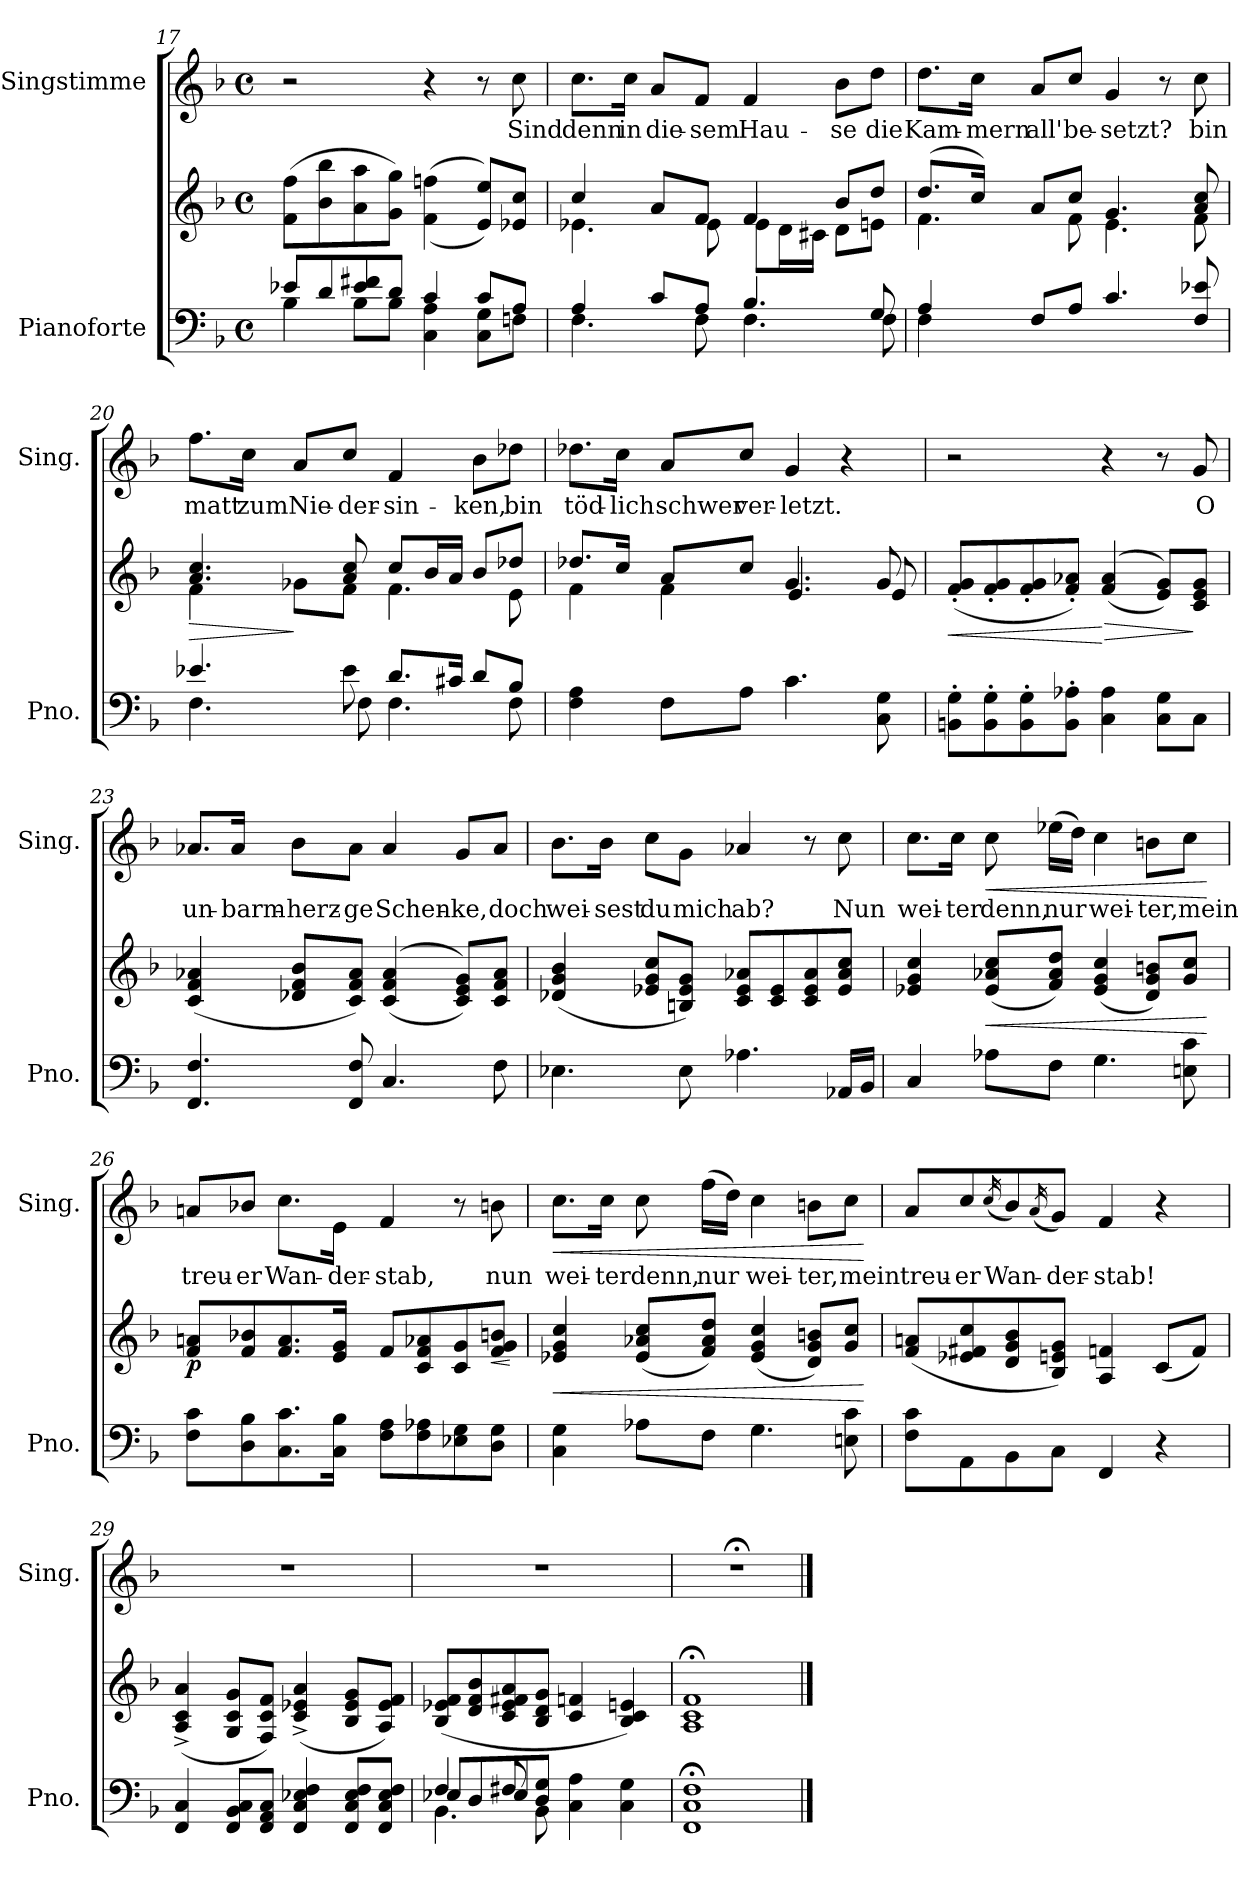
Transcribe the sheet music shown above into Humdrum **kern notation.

**kern	**kern	**dynam	**kern	**text	**dynam
*part2	*part2	*part2	*part1	*part1	*part1
*staff3	*staff2	*staff2/3	*staff1	*staff1	*staff1
*I"Pianoforte	*	*	*I"Singstimme	*	*
*I'Pno.	*	*	*I'Sing.	*	*
!!LO:LB:g=z
*clefF4	*clefG2	*	*clefG2	*	*
*k[b-]	*k[b-]	*	*k[b-]	*	*
*M4/4	*M4/4	*	*M4/4	*	*
*met(c)	*met(c)	*	*met(c)	*	*
=17	=17	=17	=17	=17	=17
*^	*	*	*	*	*
8e-X/L	4B-\	(>8f\ 8ff\L	.	2r	.	.
8d/	.	8b-\ 8bb-\	.	.	.	.
8e-/ 8f#X/	8B-\L	8a\ 8aa\	.	.	.	.
8d/J	8B-\J	8g\ 8gg\J)	.	.	.	.
4c/	4C\ 4A\	(>(>4f\ 4ffn\	.	4r	.	.
8c/L	8C\ 8G\L	8e/ 8ee/L))	.	8r	.	.
!	!	!	!	!	!LO:LY:b	!
8A/J	8Fn\J	8e-X/ 8cc/J	.	8cc\	Sind	.
!!LO:PB:g=z
=18	=18	=18	=18	=18	=18	=18
*	*	*^	*	*	*	*
!	!	!	!	!	!	!LO:LY:b	!
4A/	4.F\	4cc/	4.e-X\	.	8.cc\L	denn	.
!	!	!	!	!	!	!LO:LY:b	!
.	.	.	.	.	16cc\Jk	in	.
!	!	!	!	!	!	!LO:LY:b	!
8c/L	.	8a/L	.	.	8a/L	die-	.
!	!	!	!	!	!	!LO:LY:b	!
8A/J	8F\	8f/J	8e-\	.	8f/J	-sem	.
!	!	!	!	!	!	!LO:LY:b	!
4.B-/	4.F\	4f/	8e-\L	.	4f/	Hau-	.
.	.	.	16d\L	.	.	.	.
.	.	.	16c#X\JJ	.	.	.	.
!	!	!	!	!	!	!LO:LY:b	!
.	.	8b-/L	8d\L	.	8b-\L	se	.
!	!	!	!	!	!	!LO:LY:b	!
8G/	8F\	8dd/J	8en\J	.	8dd\J	die	.
=19	=19	=19	=19	=19	=19	=19	=19
!	!	!	!	!	!	!LO:LY:b	!
4A/	4F\	(>8.dd/L	4.f\	.	8.dd\L	Kam-	.
!	!	!	!	!	!	!LO:LY:b	!
.	.	16cc/Jk)	.	.	16cc\Jk	-mern	.
!	!	!	!	!	!	!LO:LY:b	!
8F/L	4ryy	8a/L	.	.	8a/L	all'	.
!	!	!	!	!	!	!LO:LY:b	!
8A/J	.	8cc/J	8f\	.	8cc/J	be-	.
!	!	!	!	!	!	!LO:LY:b	!
4.c/	2ryy	4.g/	4.e\	.	4g/	-setzt?	.
.	.	.	.	.	8r	.	.
!	!	!	!	!	!	!LO:LY:b	!
8F/ 8e-X/	.	8a/ 8cc/	8f\	.	8cc\	bin	.
!!LO:LB:g=z
=20	=20	=20	=20	=20	=20	=20	=20
!	!	!	!	!LO:HP:b	!	!LO:LY:b	!
4.e-X/	4.F\	4.a/ 4.cc/	4f\	>	8.ff\L	matt	.
!	!	!	!	!	!	!LO:LY:b	!
.	.	.	.	.	16cc\Jk	zum	.
!	!	!	!	!	!	!LO:LY:b	!
.	.	.	8g-X\L	]	8a/L	Nie-	.
!	!	!	!	!	!	!LO:LY:b	!
8e-\	8F\	8a/ 8cc/	8f\J	.	8cc/J	-der-	.
!	!	!	!	!	!	!LO:LY:b	!
8.d/L	4.F\	8cc/L	4.f\	.	4f/	-sin-	.
.	.	16b-/L	.	.	.	.	.
16c#X/Jk	.	16a/JJ	.	.	.	.	.
!	!	!	!	!	!	!LO:LY:b	!
8d/L	.	8b-/L	.	.	8b-\L	-ken,	.
!	!	!	!	!	!	!LO:LY:b	!
8B-/J	8F\	8dd-X/J	8e\	.	8dd-X\J	bin	.
!!LO:PB:g=z
=21	=21	=21	=21	=21	=21	=21	=21
!	!	!	!	!	!	!LO:LY:b	!
*v	*v	*	*	*	*	*	*
4F\ 4A\	8.dd-X/L	4f\	.	8.dd-X\L	töd-	.
!	!	!	!	!	!LO:LY:b	!
.	16cc/Jk	.	.	16cc\Jk	-lich	.
!	!	!	!	!	!LO:LY:b	!
8F\L	8a/L	4f\	.	8a/L	schwer	.
!	!	!	!	!	!LO:LY:b	!
8A\J	8cc/J	.	.	8cc/J	ver-	.
!	!	!	!	!	!LO:LY:b	!
4.c\	4.g/	4.e/	.	4g/	-letzt.	.
.	.	.	.	4r	.	.
8C\ 8G\	8g/	8e/	.	.	.	.
=22	=22	=22	=22	=22	=22	=22
!	!	!	!LO:HP:b	!	!	!
*	*v	*v	*	*	*	*
8BBn\' 8G\'L	(<8f/' 8g/'L	<	2r	.	.
8BB\' 8G\'	8f/' 8g/'	.	.	.	.
8BB\' 8G\'	8f/' 8g/'	.	.	.	.
8BB\' 8A-X\'J	8f/' 8a-X/'J)	.	.	.	.
!	!	!LO:HP:n=1:b	!	!	!
4C\ 4A-\	(<(<4f/ 4a-/	[ >	4r	.	.
8C\ 8G\L	8e/ 8g/L))	.	8r	.	.
!	!	!	!	!LO:LY:b	!
8C\J	8c/ 8e/ 8g/J	]	8g/	O	.
=23	=23	=23	=23	=23	=23
!	!	!	!	!LO:LY:b	!
4.FF/ 4.F/	(<4c/ 4f/ 4a-X/	.	8.a-X/L	un-	.
!	!	!	!	!LO:LY:b	!
.	.	.	16a-/Jk	-barm-	.
!	!	!	!	!LO:LY:b	!
.	8d-X/ 8f/ 8b-/L	.	8b-\L	-herz-	.
!	!	!	!	!LO:LY:b	!
8FF/ 8F/	8c/ 8f/ 8a-/J)	.	8a-\J	-ge	.
!	!	!	!	!LO:LY:b	!
4.C/	(>(<4c/ 4f/ 4a-/	.	4a-/	Schen-	.
!	!	!	!	!LO:LY:b	!
.	8c/ 8e/ 8g/L))	.	8g/L	-ke,	.
!	!	!	!	!LO:LY:b	!
8F\	8c/ 8f/ 8a-/J	.	8a-/J	doch	.
!!LO:LB:g=z
=24	=24	=24	=24	=24	=24
!	!	!	!	!LO:LY:b	!
4.E-X\	(<4d-X/ 4g/ 4b-/	.	8.b-\L	wei-	.
!	!	!	!	!LO:LY:b	!
.	.	.	16b-\Jk	-sest	.
!	!	!	!	!LO:LY:b	!
.	8e-X/ 8g/ 8cc/L	.	8cc\L	du	.
!	!	!	!	!LO:LY:b	!
8E-\	8Bn/ 8e-/ 8g/J)	.	8g\J	mich	.
!	!	!	!	!LO:LY:b	!
4.A-X\	8c/ 8e-/ 8a-X/L	.	4a-X/	ab?	.
.	8c/ 8e-/	.	.	.	.
.	8c/ 8e-/ 8a-/	.	8r	.	.
!	!	!	!	!LO:LY:b	!
16AA-X/LL	8e-/ 8a-/ 8cc/J	.	8cc\	Nun	.
16BB-/JJ	.	.	.	.	.
=25	=25	=25	=25	=25	=25
!	!	!	!	!LO:LY:b	!
4C/	4e-X/ 4g/ 4cc/	.	8.cc\L	wei-	.
!	!	!	!	!LO:LY:b	!
.	.	.	16cc\Jk	-ter	.
!	!	!LO:HP:b	!	!LO:LY:b	!LO:HP:b
8A-X\L	(<8e-/ 8a-X/ 8cc/L	<	8cc\	denn,	<
!	!	!	!	!LO:LY:b	!
8F\J	8f/ 8a-/ 8dd/J)	.	(>16ee-X\LL	nur	.
.	.	.	16dd\JJ)	.	.
!	!	!	!	!LO:LY:b	!
4.G\	(<4e-/ 4g/ 4cc/	.	4cc\	wei-	.
!	!	!	!	!LO:LY:b	!
.	8d/ 8g/ 8bn/L)	.	8bn\L	-ter,	.
!	!	!	!	!LO:LY:b	!
8En\ 8c\	8g/ 8cc/J	.	8cc\J	mein	.
.	.	[	.	.	[
!!LO:LB:g=z
=26	=26	=26	=26	=26	=26
!	!	!LO:DY:b	!	!LO:LY:b	!
8F\ 8c\L	8f/ 8an/L	p	8an/L	treu-	.
!	!	!	!	!LO:LY:b	!
8D\ 8B-\	8f/ 8b-X/	.	8b-X/J	-er	.
!	!	!	!	!LO:LY:b	!
8.C\ 8.c\	8.f/ 8.a/	.	8.cc\L	Wan-	.
!	!	!	!	!LO:LY:b	!
16C\ 16B-\Jk	16e/ 16g/Jk	.	16e\Jk	-der-	.
!	!	!	!	!LO:LY:b	!
8F\ 8A\L	8f/L	.	4f/	-stab,	.
8F\ 8A-X\	8c/ 8f/ 8a-X/	.	.	.	.
8E-X\ 8G\	8c/ 8g/	.	8r	.	.
!	!	!LO:HP:b	!	!LO:LY:b	!
8D\ 8G\J	8f/ 8g/ 8bn/J	<	8bn\	nun	.
.	.	[	.	.	.
!!LO:PB:g=z
=27	=27	=27	=27	=27	=27
!	!	!LO:HP:b	!	!LO:LY:b	!LO:HP:b
4C\ 4G\	4e-X/ 4g/ 4cc/	<	8.cc\L	wei-	<
!	!	!	!	!LO:LY:b	!
.	.	.	16cc\Jk	-ter	.
!	!	!	!	!LO:LY:b	!
8A-X\L	(<8e-/ 8a-X/ 8cc/L	.	8cc\	denn,	.
!	!	!	!	!LO:LY:b	!
8F\J	8f/ 8a-/ 8dd/J)	.	(>16ff\LL	nur	.
.	.	.	16dd\JJ)	.	.
!	!	!	!	!LO:LY:b	!
4.G\	(<4e-/ 4g/ 4cc/	.	4cc\	wei-	.
!	!	!	!	!LO:LY:b	!
.	8d/ 8g/ 8bn/L)	.	8bn\L	-ter,	.
!	!	!	!	!LO:LY:b	!
8En\ 8c\	8g/ 8cc/J	.	8cc\J	mein	.
.	.	[	.	.	[
=28	=28	=28	=28	=28	=28
!	!	!	!	!LO:LY:b	!
8F\ 8c\L	(<8f/ 8an/L	.	8a/L	treu-	.
!	!	!	!	!LO:LY:b	!
8AA\	8e-X/ 8f#X/ 8cc/	.	8cc/	-er	.
.	.	.	(<16qcc/	.	.
!	!	!	!	!LO:LY:b	!
8BB-\	8d/ 8g/ 8b-/	.	8b-/)	Wan-	.
.	.	.	(<16qa/	.	.
!	!	!	!	!LO:LY:b	!
8C\J	8B-/ 8en/ 8g/J)	.	8g/J)	-der-	.
!	!	!	!	!LO:LY:b	!
4FF/	4A/ 4fn/	.	4f/	-stab!	.
4r	(<8c/L	.	4r	.	.
.	8f/J)	.	.	.	.
=29	=29	=29	=29	=29	=29
4FF/ 4C/	(<4A/^ 4c/^ 4a/^	.	1r	.	.
8FF/ 8BB-/ 8C/L	8G/ 8c/ 8g/L	.	.	.	.
8FF/ 8AA/ 8C/J	8F/ 8c/ 8f/J)	.	.	.	.
4FF/ 4C/ 4E-X/ 4F/	(<4c/^ 4e-X/^ 4a/^	.	.	.	.
8FF/ 8C/ 8E-/ 8F/L	8B-/ 8e-/ 8g/L	.	.	.	.
8FF/ 8C/ 8E-/ 8F/J	8A/ 8e-/ 8f/J)	.	.	.	.
!!LO:LB:g=z
=30	=30	=30	=30	=30	=30
*^	*	*	*	*	*
*	*^	*	*	*	*	*
4F/	8E-X/L	4.BB-\	(>8B-/ 8e-X/ 8f/L	.	1r	.	.
.	8D/	.	8d/ 8f/ 8b-/	.	.	.	.
8F#X/	8E-/	.	8c/ 8e-/ 8f#X/ 8a/	.	.	.	.
8ryy	8D/ 8G/J	8BB-\	8B-/ 8d/ 8g/J	.	.	.	.
2ryy	2ryy	4C\ 4A\	4c/ 4fn/	.	.	.	.
.	.	4C\ 4G\	4B-/ 4c/ 4en/)	.	.	.	.
*v	*v	*v	*	*	*	*	*
=31	=31	=31	=31	=31	=31
1FF;< 1C;< 1F;<	1A;< 1c;< 1f;<	.	1r;<	.	.
==	==	==	==	==	==
*-	*-	*-	*-	*-	*-
